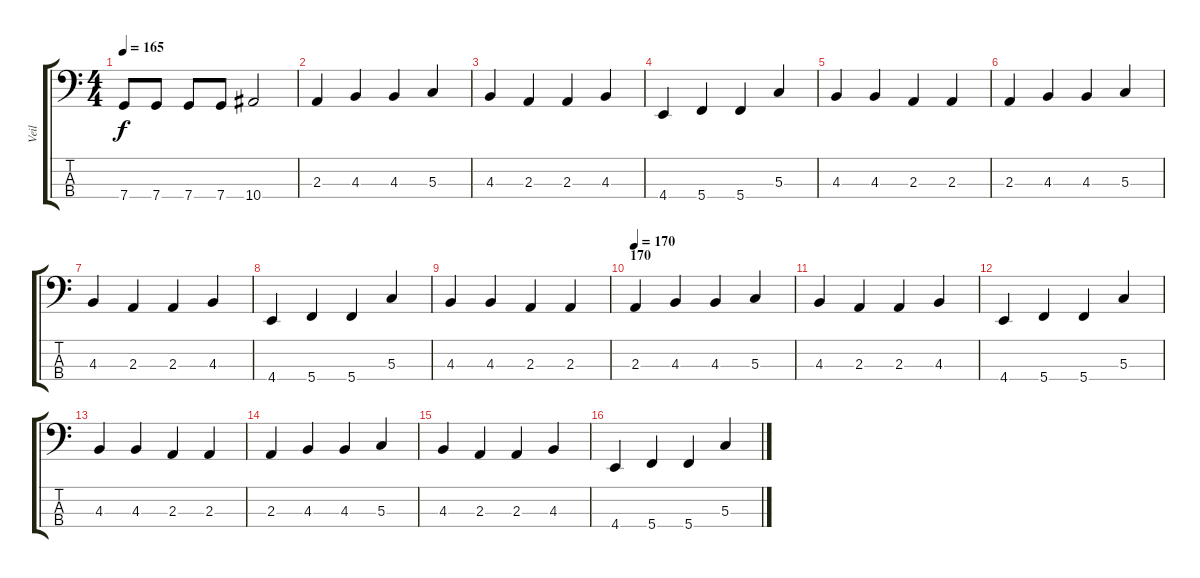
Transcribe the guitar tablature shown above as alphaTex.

\track ("Veil" "Veil") {instrument electricbasspick}
\staff {score tabs}
\tuning (F2 C2 G1 C1) {hide}
\ts (4 4)
\tempo 165
\clef f4
\ks c
7.4.8{dy f} 7.4.8 7.4.8 7.4.8 10.4.2 |
2.3.4 4.3.4 4.3.4 5.3.4 |
4.3.4 2.3.4 2.3.4 4.3.4 |
4.4.4 5.4.4 5.4.4 5.3.4 |
4.3.4 4.3.4 2.3.4 2.3.4 |
2.3.4 4.3.4 4.3.4 5.3.4 |
4.3.4 2.3.4 2.3.4 4.3.4 |
4.4.4 5.4.4 5.4.4 5.3.4 |
4.3.4 4.3.4 2.3.4 2.3.4 |
\section ("" "170")
\tempo 170
2.3.4 4.3.4 4.3.4 5.3.4 |
4.3.4 2.3.4 2.3.4 4.3.4 |
4.4.4 5.4.4 5.4.4 5.3.4 |
4.3.4 4.3.4 2.3.4 2.3.4 |
2.3.4 4.3.4 4.3.4 5.3.4 |
4.3.4 2.3.4 2.3.4 4.3.4 |
4.4.4 5.4.4 5.4.4 5.3.4
